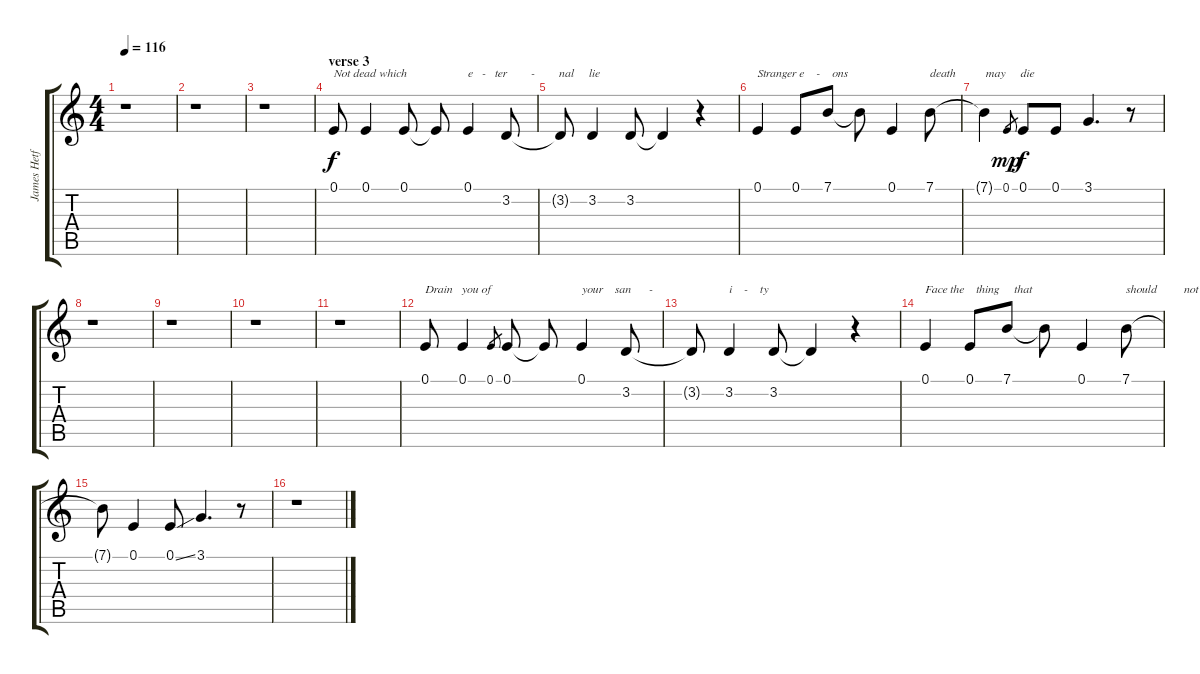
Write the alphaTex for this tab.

\track ("James Hetfeild (Vocals)" "James Hetf") {instrument sopranosax}
\staff {score tabs}
\tuning (E4 B3 G3 D3 A2 D2) {hide}
\ts (4 4)
\tempo 116
\clef g2
\ks c
r.1{dy f} |
r.1 |
r.1 |
\section ("" "verse 3")
0.1.8{txt "Not dead which   "} 0.1.4 0.1.8 0.1{t}.8 0.1.4{txt "e   -   ter        -        nal     lie"} 3.2.8 |
3.2{t}.8 3.2.4 3.2.8 3.2{t}.4 r.4 |
0.1.4{txt "Stranger e    -    ons"} 0.1.8 7.1.8 7.1{t}.8 0.1.4 7.1.8{txt "death          may     die"} |
7.1{t}.4 0.1.8{gr dy mp} 0.1.8{dy f} 0.1.8 3.1.4{d} r.8 |
r.1 |
r.1 |
r.1 |
r.1 |
0.1.8{txt "Drain   you of     "} 0.1.4 0.1.8{gr} 0.1.8 0.1{t}.8 0.1.4{txt "your    san      -  "} 3.2.8 |
3.2{t}.8 3.2.4{txt "i    -    ty"} 3.2.8 3.2{t}.4 r.4 |
0.1.4{txt "Face the    thing     that"} 0.1.8 7.1.8 7.1{t}.8 0.1.4 7.1.8{txt "should         not       be"} |
7.1{t}.8 0.1.4 0.1{ss}.8 3.1.4{d} r.8 |
r.1
